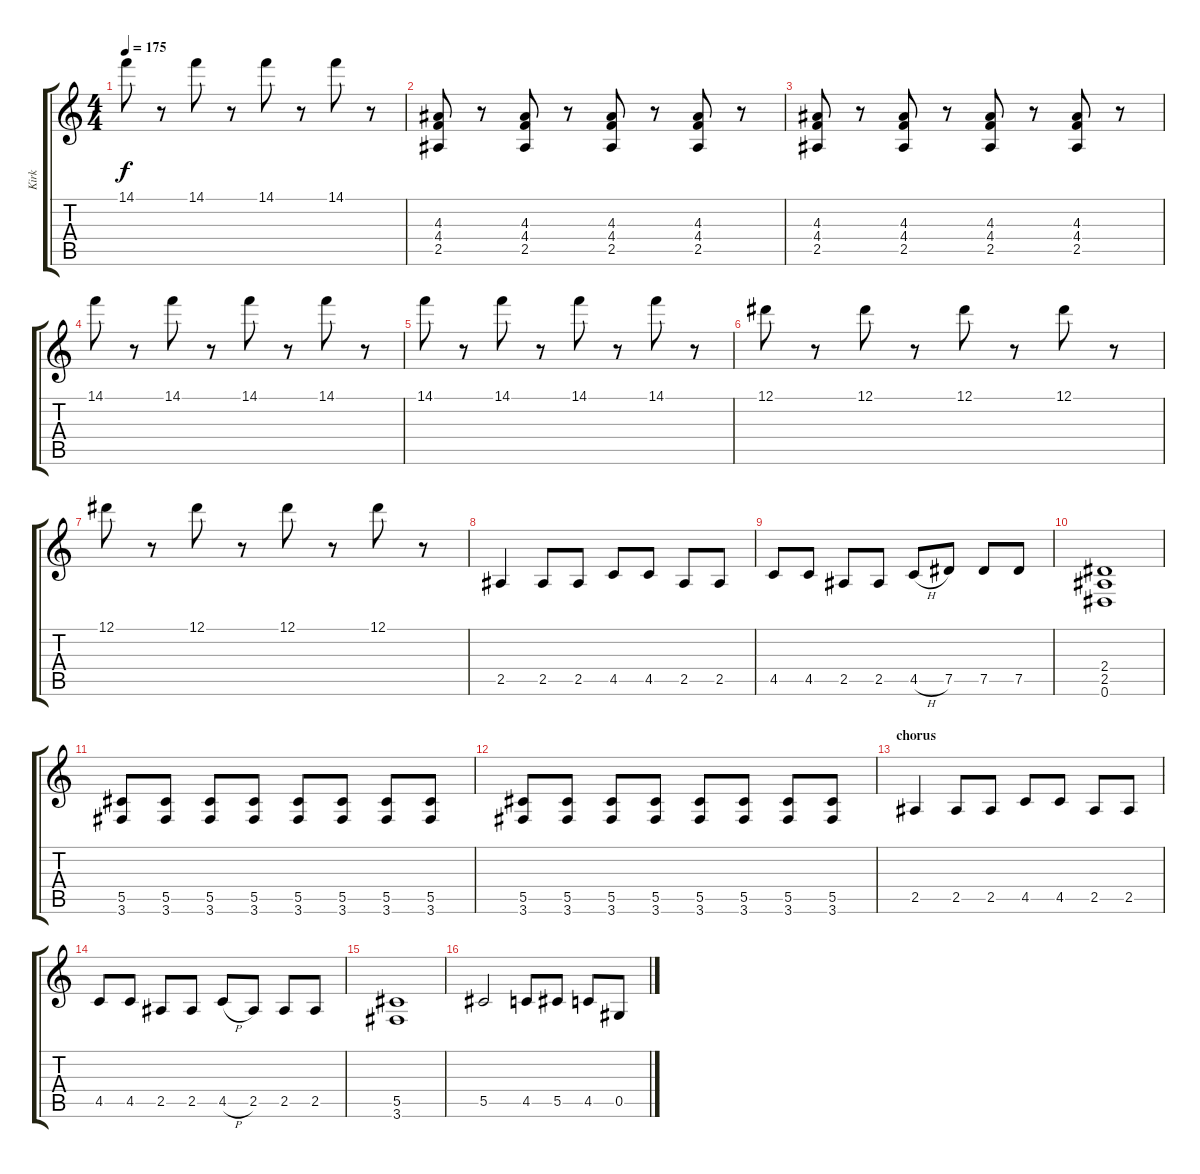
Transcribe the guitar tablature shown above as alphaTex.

\track ("Kirk" "Kirk") {instrument overdrivenguitar}
\staff {score tabs}
\tuning (Eb4 Bb3 Gb3 Db3 Ab2 Eb2) {hide}
\ts (4 4)
\tempo 175
\clef g2
\ks c
14.1.8{dy f} r.8 14.1.8 r.8 14.1.8 r.8 14.1.8 r.8 |
(4.3 4.4 2.5).8 r.8 (4.3 4.4 2.5).8 r.8 (4.3 4.4 2.5).8 r.8 (4.3 4.4 2.5).8 r.8 |
(4.3 4.4 2.5).8 r.8 (4.3 4.4 2.5).8 r.8 (4.3 4.4 2.5).8 r.8 (4.3 4.4 2.5).8 r.8 |
14.1.8 r.8 14.1.8 r.8 14.1.8 r.8 14.1.8 r.8 |
14.1.8 r.8 14.1.8 r.8 14.1.8 r.8 14.1.8 r.8 |
12.1.8 r.8 12.1.8 r.8 12.1.8 r.8 12.1.8 r.8 |
12.1.8 r.8 12.1.8 r.8 12.1.8 r.8 12.1.8 r.8 |
2.5.4 2.5.8 2.5.8 4.5.8 4.5.8 2.5.8 2.5.8 |
4.5.8 4.5.8 2.5.8 2.5.8 4.5{h}.8 7.5.8 7.5.8 7.5.8 |
(2.4 2.5 0.6).1 |
(5.5 3.6).8 (5.5 3.6).8 (5.5 3.6).8 (5.5 3.6).8 (5.5 3.6).8 (5.5 3.6).8 (5.5 3.6).8 (5.5 3.6).8 |
(5.5 3.6).8 (5.5 3.6).8 (5.5 3.6).8 (5.5 3.6).8 (5.5 3.6).8 (5.5 3.6).8 (5.5 3.6).8 (5.5 3.6).8 |
\section ("" "chorus")
2.5.4 2.5.8 2.5.8 4.5.8 4.5.8 2.5.8 2.5.8 |
4.5.8 4.5.8 2.5.8 2.5.8 4.5{h}.8 2.5.8 2.5.8 2.5.8 |
(5.5 3.6).1 |
5.5.2 4.5.8 5.5.8 4.5.8 0.5.8
